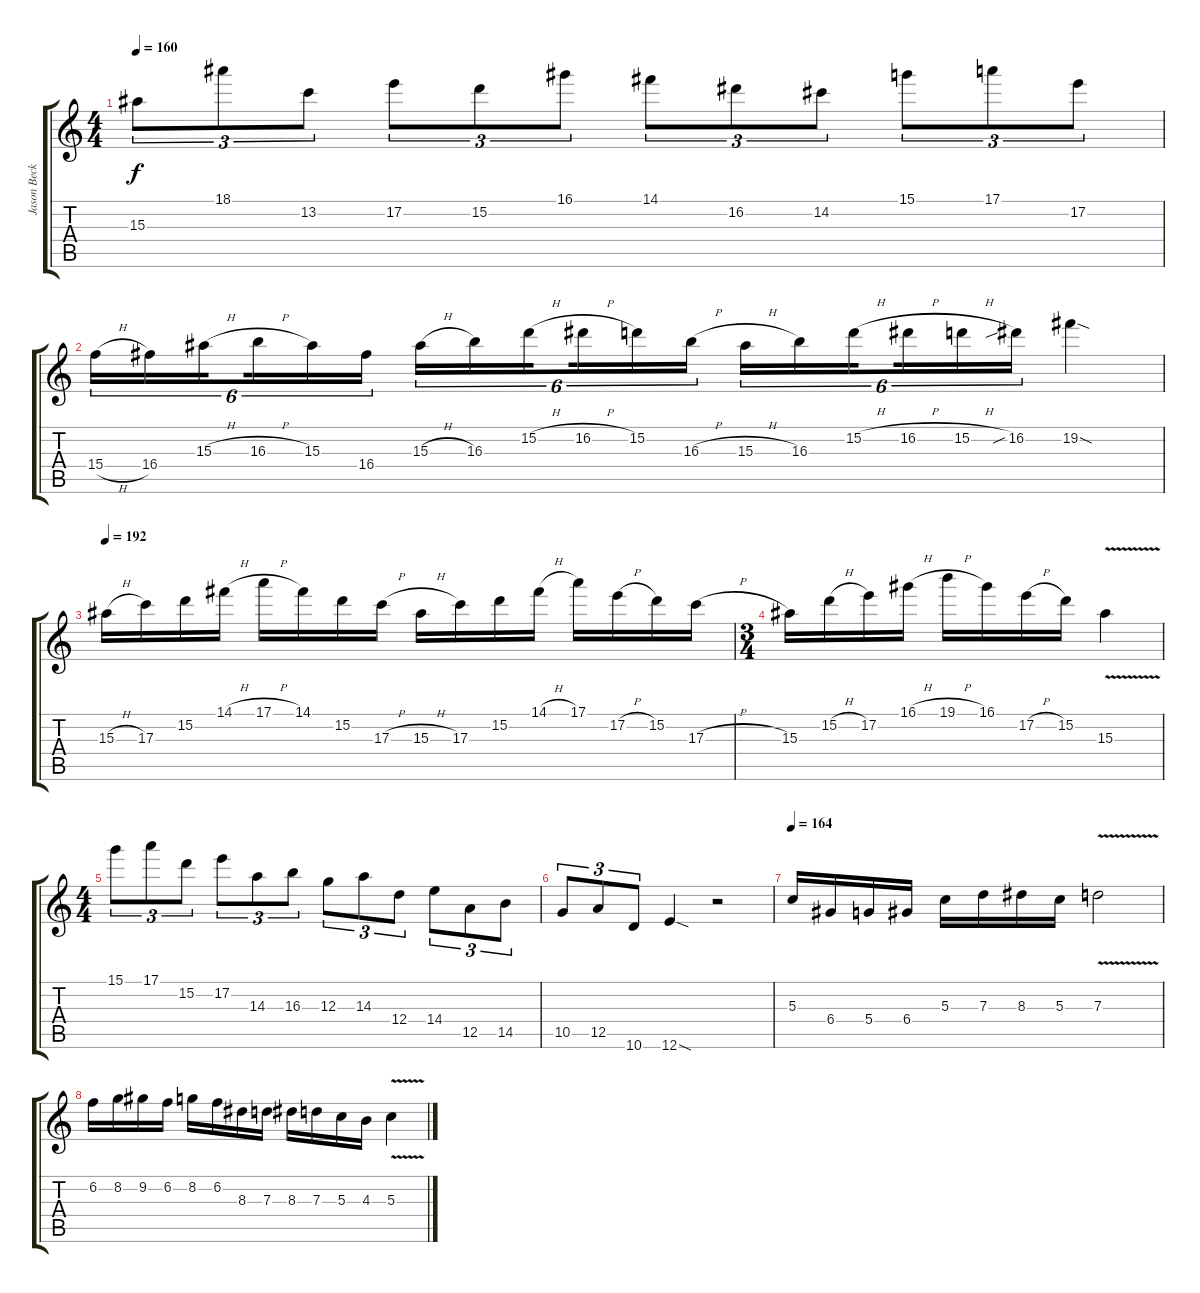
\track ("Jason Becker" "Jason Beck") {instrument distortionguitar}
\staff {score tabs}
\tuning (E4 B3 G3 D3 A2 E2) {hide}
\ts (4 4)
\tempo 160
\clef g2
\ks c
15.3.8{tu (3 2) dy f} 18.1.8{tu (3 2)} 13.2.8{tu (3 2)} 17.2.8{tu (3 2)} 15.2.8{tu (3 2)} 16.1.8{tu (3 2)} 14.1.8{tu (3 2)} 16.2.8{tu (3 2)} 14.2.8{tu (3 2)} 15.1.8{tu (3 2)} 17.1.8{tu (3 2)} 17.2.8{tu (3 2)} |
15.4{h}.16{tu (6 4)} 16.4.16{tu (6 4)} 15.3{h}.16{tu (6 4) beam splitsecondary} 16.3{h}.16{tu (6 4)} 15.3.16{tu (6 4)} 16.4.16{tu (6 4)} 15.3{h}.16{tu (6 4)} 16.3.16{tu (6 4)} 15.2{h}.16{tu (6 4) beam splitsecondary} 16.2{h}.16{tu (6 4)} 15.2.16{tu (6 4)} 16.3{h}.16{tu (6 4)} 15.3{h}.16{tu (6 4)} 16.3.16{tu (6 4)} 15.2{h}.16{tu (6 4) beam splitsecondary} 16.2{h}.16{tu (6 4)} 15.2{h}.16{tu (6 4)} 16.2{sib}.16{tu (6 4)} 19.2{sod}.4 |
\tempo 192
15.3{h}.16 17.3.16 15.2.16 14.1{h}.16 17.1{h}.16 14.1.16 15.2.16 17.3{h}.16 15.3{h}.16 17.3.16 15.2.16 14.1{h}.16 17.1.16 17.2{h}.16 15.2.16 17.3{h}.16 |
\ts (3 4)
15.3.16 15.2{h}.16 17.2.16 16.1{h}.16 19.1{h}.16 16.1.16 17.2{h}.16 15.2.16 15.3{v}.4 |
\ts (4 4)
15.1.8{tu (3 2)} 17.1.8{tu (3 2)} 15.2.8{tu (3 2)} 17.2.8{tu (3 2)} 14.3.8{tu (3 2)} 16.3.8{tu (3 2)} 12.3.8{tu (3 2)} 14.3.8{tu (3 2)} 12.4.8{tu (3 2)} 14.4.8{tu (3 2)} 12.5.8{tu (3 2)} 14.5.8{tu (3 2)} |
10.5.8{tu (3 2)} 12.5.8{tu (3 2)} 10.6.8{tu (3 2)} 12.6{sod}.4 r.2 |
\tempo 164
5.3.16 6.4.16 5.4.16 6.4.16 5.3.16 7.3.16 8.3.16 5.3.16 7.3{v}.2 |
6.2.16 8.2.16 9.2.16 6.2.16 8.2.16 6.2.16 8.3.16 7.3.16 8.3.16 7.3.16 5.3.16 4.3.16 5.3{v}.4
